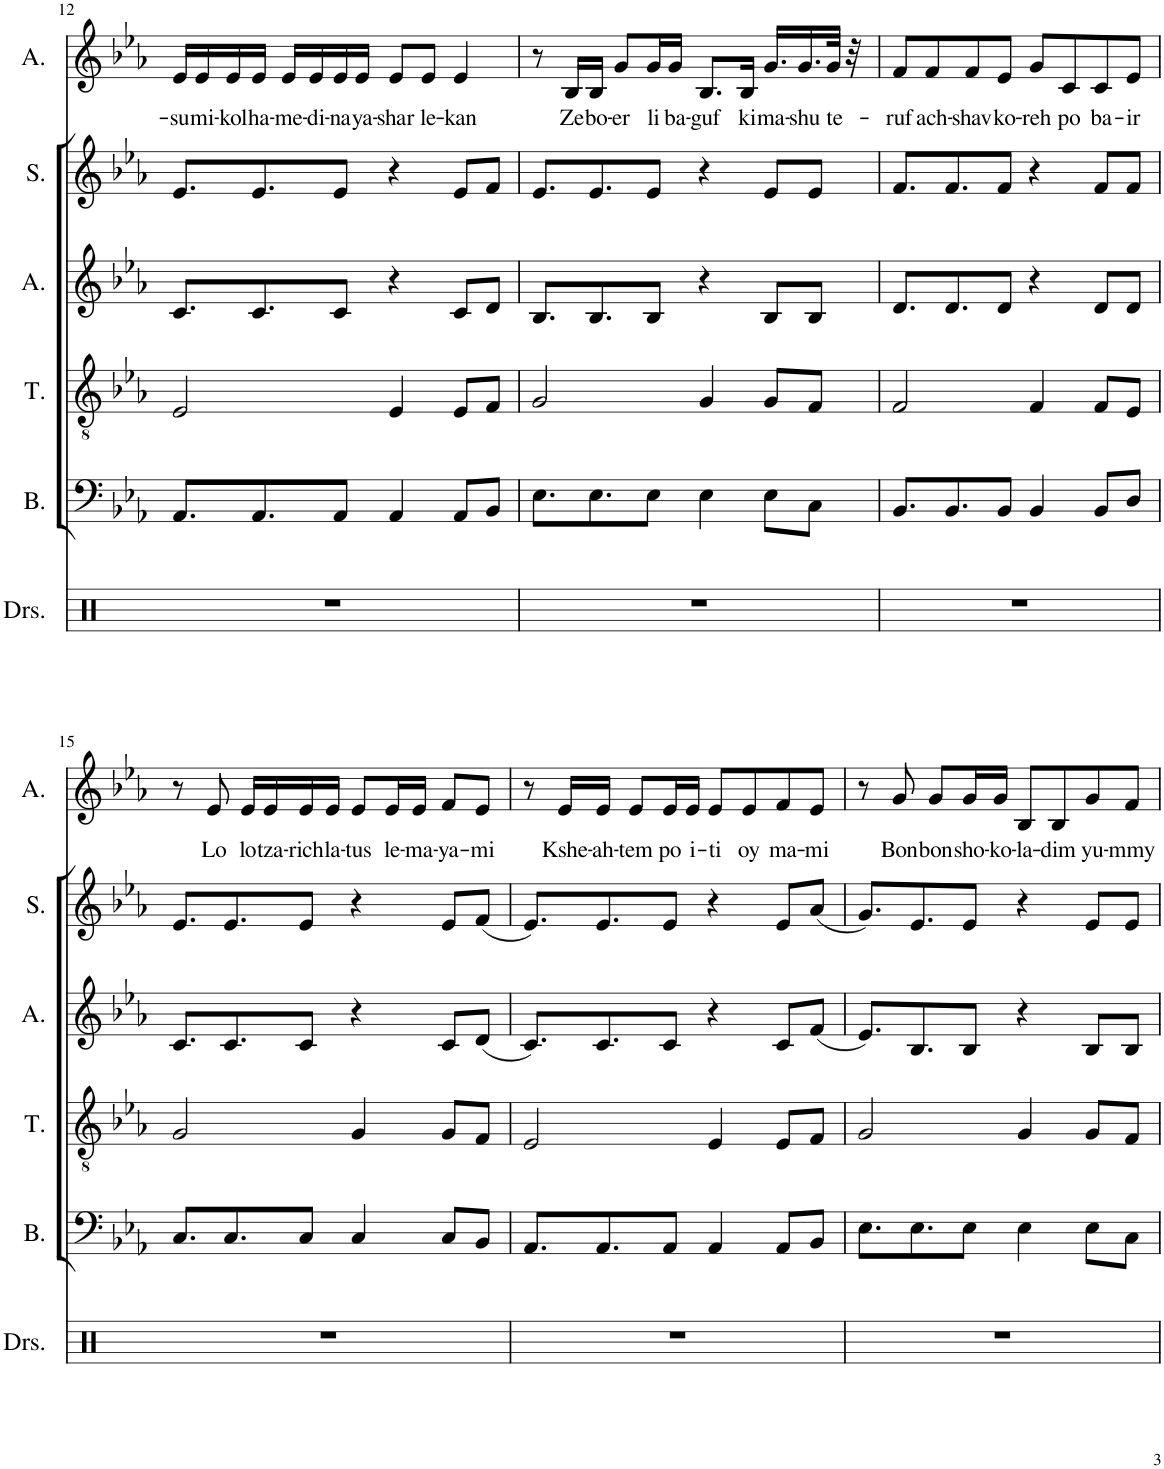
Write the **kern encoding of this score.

**kern	**kern	**kern	**kern	**kern	**kern	**text
*part6	*part5	*part4	*part3	*part2	*part1	*part1
*staff6	*staff5	*staff4	*staff3	*staff2	*staff1	*staff1
*I"Drumset	*I"Bass	*I"Tenor	*I"Alto	*I"Soprano	*I"Alto	*
*I'Drs.	*I'B.	*I'T.	*I'A.	*I'S.	*I'A.	*
!!LO:PB:g=z
*clefX	*clefF4	*clefGv2	*clefG2	*clefG2	*clefG2	*
*k[b-e-a-]	*k[b-e-a-]	*k[b-e-a-]	*k[b-e-a-]	*k[b-e-a-]	*k[b-e-a-]	*
*M4/4	*M4/4	*M4/4	*M4/4	*M4/4	*M4/4	*
=12	=12	=12	=12	=12	=12	=12
!	!	!	!	!	!	!LO:LY:b
1r	8.AA-/L	2E-/	8.c/L	8.e-/L	16e-/LL	-su
!	!	!	!	!	!	!LO:LY:b
.	.	.	.	.	16e-/	mi-
!	!	!	!	!	!	!LO:LY:b
.	.	.	.	.	16e-/	-kol
!	!	!	!	!	!	!LO:LY:b
.	8.AA-/	.	8.c/	8.e-/	16e-/JJ	ha-
!	!	!	!	!	!	!LO:LY:b
.	.	.	.	.	16e-/LL	-me-
!	!	!	!	!	!	!LO:LY:b
.	.	.	.	.	16e-/	-di-
!	!	!	!	!	!	!LO:LY:b
.	8AA-/J	.	8c/J	8e-/J	16e-/	-na
!	!	!	!	!	!	!LO:LY:b
.	.	.	.	.	16e-/JJ	ya-
!	!	!	!	!	!	!LO:LY:b
.	4AA-/	4E-/	4r	4r	8e-/L	-shar
!	!	!	!	!	!	!LO:LY:b
.	.	.	.	.	8e-/J	le-
!	!	!	!	!	!	!LO:LY:b
.	8AA-/L	8E-/L	8c/L	8e-/L	4e-/	-kan
.	8BB-/J	8F/J	8d/J	8f/J	.	.
=13	=13	=13	=13	=13	=13	=13
1r	8.E-\L	2G/	8.B-/L	8.e-/L	8r	.
!	!	!	!	!	!	!LO:LY:b
.	.	.	.	.	16B-/LL	Ze
!	!	!	!	!	!	!LO:LY:b
.	8.E-\	.	8.B-/	8.e-/	16B-/JJ	bo-
!	!	!	!	!	!	!LO:LY:b
.	.	.	.	.	8g/L	-er
!	!	!	!	!	!	!LO:LY:b
.	8E-\J	.	8B-/J	8e-/J	16g/L	li
!	!	!	!	!	!	!LO:LY:b
.	.	.	.	.	16g/JJ	ba-
!	!	!	!	!	!	!LO:LY:b
.	4E-\	4G/	4r	4r	8.B-/L	-guf
!	!	!	!	!	!	!LO:LY:b
.	.	.	.	.	16B-/Jk	ki
!	!	!	!	!	!	!LO:LY:b
.	8E-\L	8G/L	8B-/L	8e-/L	16.g/LL	ma-
!	!	!	!	!	!	!LO:LY:b
.	.	.	.	.	16.g/	-shu
.	8C\J	8F/J	8B-/J	8e-/J	.	.
!	!	!	!	!	!	!LO:LY:b
.	.	.	.	.	32g/JJk	te-
.	.	.	.	.	32r	.
=14	=14	=14	=14	=14	=14	=14
!	!	!	!	!	!	!LO:LY:b
1r	8.BB-/L	2F/	8.d/L	8.f/L	8f/L	-ruf
!	!	!	!	!	!	!LO:LY:b
.	.	.	.	.	8f/	ach-
.	8.BB-/	.	8.d/	8.f/	.	.
!	!	!	!	!	!	!LO:LY:b
.	.	.	.	.	8f/	-shav
!	!	!	!	!	!	!LO:LY:b
.	8BB-/J	.	8d/J	8f/J	8e-/J	ko-
!	!	!	!	!	!	!LO:LY:b
.	4BB-/	4F/	4r	4r	8g/L	-reh
!	!	!	!	!	!	!LO:LY:b
.	.	.	.	.	8c/	po
!	!	!	!	!	!	!LO:LY:b
.	8BB-/L	8F/L	8d/L	8f/L	8c/	ba-
!	!	!	!	!	!	!LO:LY:b
.	8D/J	8E-/J	8d/J	8f/J	8e-/J	-ir
!!LO:LB:g=z
=15	=15	=15	=15	=15	=15	=15
1r	8.C/L	2G/	8.c/L	8.e-/L	8r	.
!	!	!	!	!	!	!LO:LY:b
.	.	.	.	.	8e-/	Lo
.	8.C/	.	8.c/	8.e-/	.	.
!	!	!	!	!	!	!LO:LY:b
.	.	.	.	.	16e-/LL	lo
!	!	!	!	!	!	!LO:LY:b
.	.	.	.	.	16e-/	tza-
!	!	!	!	!	!	!LO:LY:b
.	8C/J	.	8c/J	8e-/J	16e-/	-rich
!	!	!	!	!	!	!LO:LY:b
.	.	.	.	.	16e-/JJ	la-
!	!	!	!	!	!	!LO:LY:b
.	4C/	4G/	4r	4r	8e-/L	-tus
!	!	!	!	!	!	!LO:LY:b
.	.	.	.	.	16e-/L	le-
!	!	!	!	!	!	!LO:LY:b
.	.	.	.	.	16e-/JJ	-ma-
!	!	!	!	!	!	!LO:LY:b
.	8C/L	8G/L	8c/L	8e-/L	8f/L	-ya-
!	!	!	!	!	!	!LO:LY:b
.	8BB-/J	8F/J	(8d/J	(8f/J	8e-/J	-mi
=16	=16	=16	=16	=16	=16	=16
1r	8.AA-/L	2E-/	8.c/L)	8.e-/L)	8r	.
!	!	!	!	!	!	!LO:LY:b
.	.	.	.	.	16e-/LL	Kshe-
!	!	!	!	!	!	!LO:LY:b
.	8.AA-/	.	8.c/	8.e-/	16e-/JJ	-ah-
!	!	!	!	!	!	!LO:LY:b
.	.	.	.	.	8e-/L	-tem
!	!	!	!	!	!	!LO:LY:b
.	8AA-/J	.	8c/J	8e-/J	16e-/L	po
!	!	!	!	!	!	!LO:LY:b
.	.	.	.	.	16e-/JJ	i-
!	!	!	!	!	!	!LO:LY:b
.	4AA-/	4E-/	4r	4r	8e-/L	-ti
!	!	!	!	!	!	!LO:LY:b
.	.	.	.	.	8e-/	oy
!	!	!	!	!	!	!LO:LY:b
.	8AA-/L	8E-/L	8c/L	8e-/L	8f/	ma-
!	!	!	!	!	!	!LO:LY:b
.	8BB-/J	8F/J	(8f/J	(8a-/J	8e-/J	-mi
=17	=17	=17	=17	=17	=17	=17
1r	8.E-\L	2G/	8.e-/L)	8.g/L)	8r	.
!	!	!	!	!	!	!LO:LY:b
.	.	.	.	.	8g/	Bon
.	8.E-\	.	8.B-/	8.e-/	.	.
!	!	!	!	!	!	!LO:LY:b
.	.	.	.	.	8g/L	bon
!	!	!	!	!	!	!LO:LY:b
.	8E-\J	.	8B-/J	8e-/J	16g/L	sho-
!	!	!	!	!	!	!LO:LY:b
.	.	.	.	.	16g/JJ	-ko-
!	!	!	!	!	!	!LO:LY:b
.	4E-\	4G/	4r	4r	8B-/L	-la-
!	!	!	!	!	!	!LO:LY:b
.	.	.	.	.	8B-/	-dim
!	!	!	!	!	!	!LO:LY:b
.	8E-\L	8G/L	8B-/L	8e-/L	8g/	yu-
!	!	!	!	!	!	!LO:LY:b
.	8C\J	8F/J	8B-/J	8e-/J	8f/J	-mmy
=	=	=	=	=	=	=
*-	*-	*-	*-	*-	*-	*-
